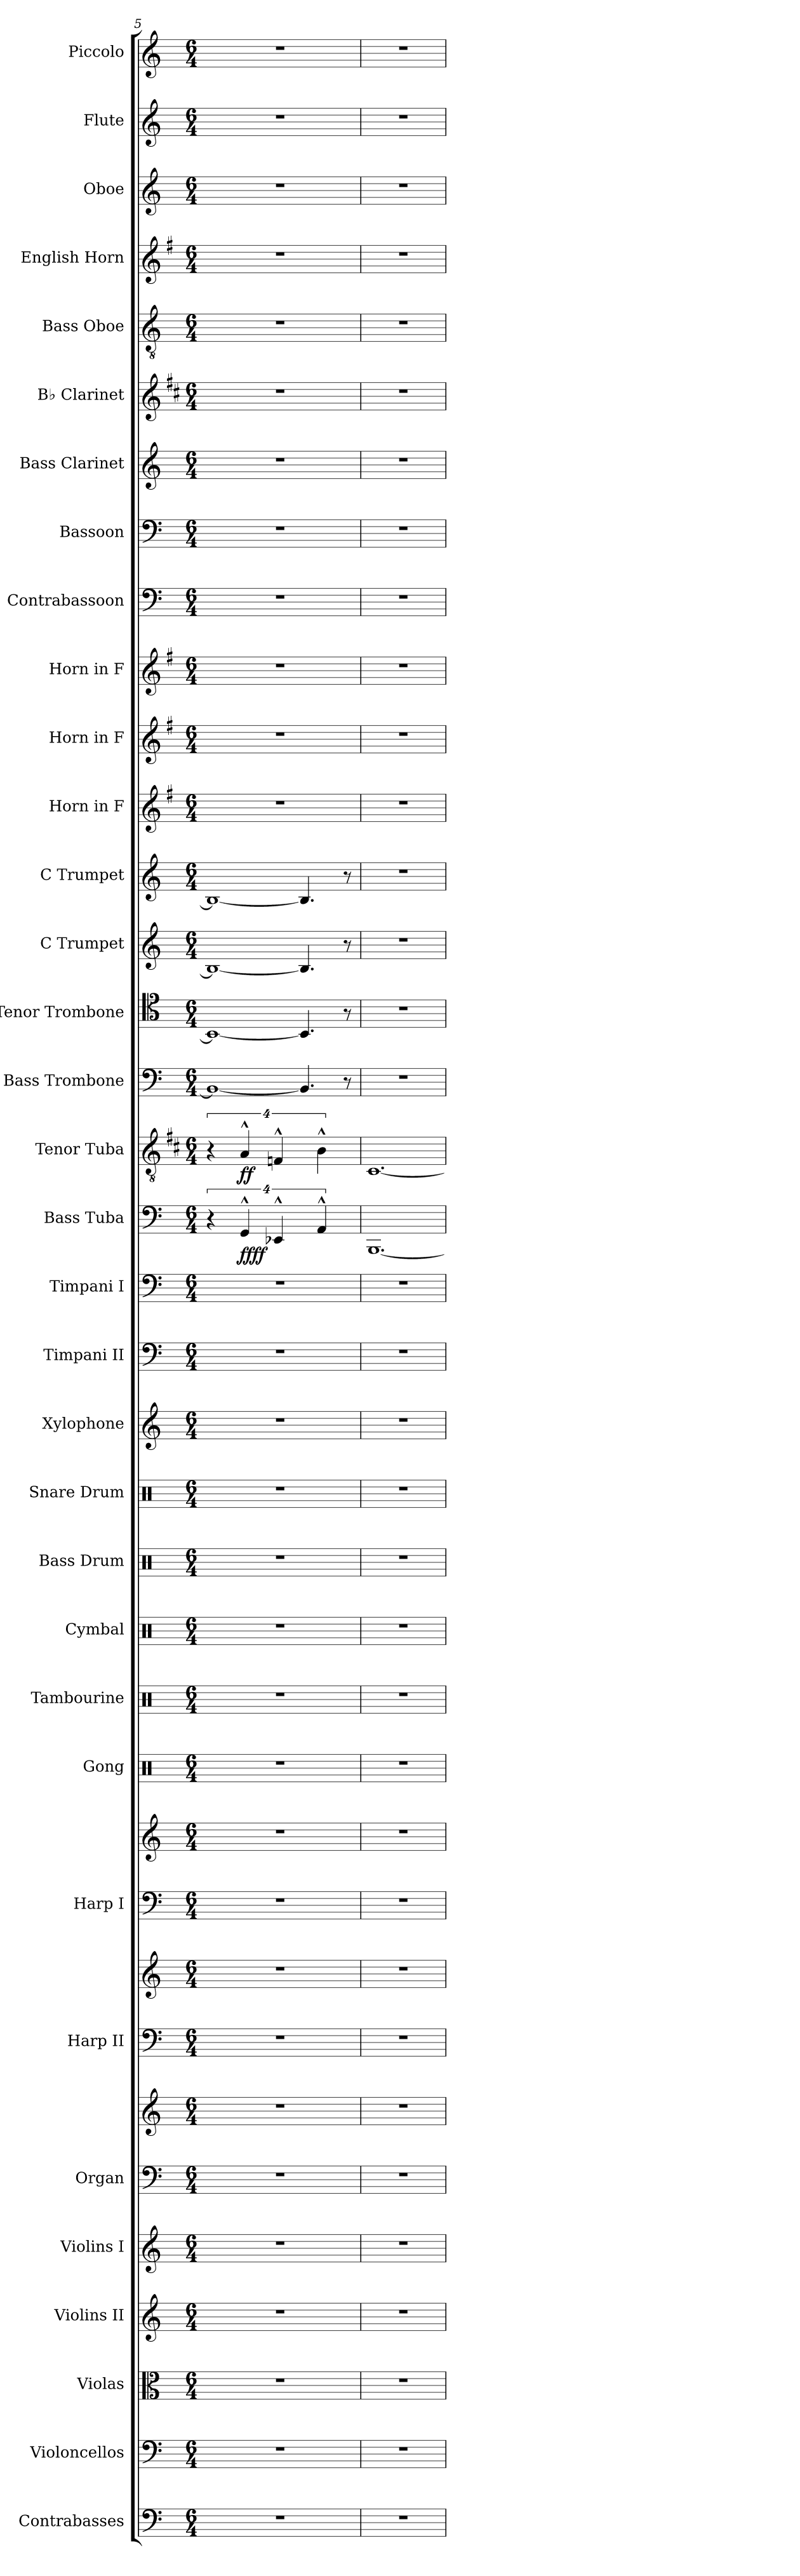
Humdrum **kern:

**kern	**kern	**kern	**kern	**kern	**kern	**kern	**kern	**kern	**kern	**kern	**kern	**kern	**kern	**kern	**kern	**kern	**kern	**kern	**kern	**dynam	**kern	**dynam	**kern	**kern	**kern	**kern	**kern	**kern	**kern	**kern	**kern	**kern	**kern	**kern	**kern	**kern	**kern	**kern
*part34	*part33	*part32	*part31	*part30	*part29	*part29	*part28	*part28	*part27	*part27	*part26	*part25	*part24	*part23	*part22	*part21	*part20	*part19	*part18	*part18	*part17	*part17	*part16	*part15	*part14	*part13	*part12	*part11	*part10	*part9	*part8	*part7	*part6	*part5	*part4	*part3	*part2	*part1
*staff37	*staff36	*staff35	*staff34	*staff33	*staff32	*staff31	*staff30	*staff29	*staff28	*staff27	*staff26	*staff25	*staff24	*staff23	*staff22	*staff21	*staff20	*staff19	*staff18	*staff18	*staff17	*staff17	*staff16	*staff15	*staff14	*staff13	*staff12	*staff11	*staff10	*staff9	*staff8	*staff7	*staff6	*staff5	*staff4	*staff3	*staff2	*staff1
*I"Contrabasses	*I"Violoncellos	*I"Violas	*I"Violins II	*I"Violins I	*I"Organ	*	*I"Harp II	*	*I"Harp I	*	*I"Gong	*I"Tambourine	*I"Cymbal	*I"Bass Drum	*I"Snare Drum	*I"Xylophone	*I"Timpani II	*I"Timpani I	*I"Bass Tuba	*	*I"Tenor Tuba	*	*I"Bass Trombone	*I"Tenor Trombone	*I"C Trumpet	*I"C Trumpet	*I"Horn in F	*I"Horn in F	*I"Horn in F	*I"Contrabassoon	*I"Bassoon	*I"Bass Clarinet	*I"B♭ Clarinet	*I"Bass Oboe	*I"English Horn	*I"Oboe	*I"Flute	*I"Piccolo
*I'Cbs.	*I'Vcs.	*I'Vlas.	*I'Vlns.	*I'Vlns.	*I'Org.	*	*I'Hrp.	*	*I'Hrp.	*	*	*I'Tamb.	*I'Cym.	*I'B. Dr.	*I'Sn. Dr.	*I'Xyl.	*I'Timp.	*I'Timp.	*I'Tba.	*	*	*	*I'B. Tbn.	*I'T. Tbn.	*I'C Tpt.	*I'C Tpt.	*	*	*	*I'Cbsn.	*I'Bsn.	*I'B. Cl.	*I'B♭ Cl.	*	*I'E. Hn.	*I'Ob.	*I'Fl.	*I'Picc.
*clefF4	*clefF4	*clefC3	*clefG2	*clefG2	*clefF4	*clefG2	*clefF4	*clefG2	*clefF4	*clefG2	*clefX	*clefX	*clefX	*clefX	*clefX	*clefG2	*clefF4	*clefF4	*clefF4	*	*clefGv2	*	*clefF4	*clefC4	*clefG2	*clefG2	*clefG2	*clefG2	*clefG2	*clefF4	*clefF4	*clefG2	*clefG2	*clefGv2	*clefG2	*clefG2	*clefG2	*clefG2
*ITrd7c12	*	*	*	*	*	*	*	*	*	*	*	*	*	*	*	*ITrd-7c-12	*	*	*	*	*ITrd1c2	*	*	*	*	*	*ITrd4c7	*ITrd4c7	*ITrd4c7	*ITrd7c12	*	*ITrd8c14	*ITrd1c2	*	*ITrd4c7	*	*	*ITrd-7c-12
*k[]	*k[]	*k[]	*k[]	*k[]	*k[]	*k[]	*k[]	*k[]	*k[]	*k[]	*k[]	*k[]	*k[]	*k[]	*k[]	*k[]	*k[]	*k[]	*k[]	*	*k[]	*	*k[]	*k[]	*k[]	*k[]	*k[]	*k[]	*k[]	*k[]	*k[]	*k[]	*k[]	*k[]	*k[]	*k[]	*k[]	*k[]
*M6/4	*M6/4	*M6/4	*M6/4	*M6/4	*M6/4	*M6/4	*M6/4	*M6/4	*M6/4	*M6/4	*M6/4	*M6/4	*M6/4	*M6/4	*M6/4	*M6/4	*M6/4	*M6/4	*M6/4	*	*M6/4	*	*M6/4	*M6/4	*M6/4	*M6/4	*M6/4	*M6/4	*M6/4	*M6/4	*M6/4	*M6/4	*M6/4	*M6/4	*M6/4	*M6/4	*M6/4	*M6/4
*MM216	*MM216	*MM216	*MM216	*MM216	*MM216	*MM216	*MM216	*MM216	*MM216	*MM216	*MM216	*MM216	*MM216	*MM216	*MM216	*MM216	*MM216	*MM216	*MM216	*	*MM216	*	*MM216	*MM216	*MM216	*MM216	*MM216	*MM216	*MM216	*MM216	*MM216	*MM216	*MM216	*MM216	*MM216	*MM216	*MM216	*MM216
=5	=5	=5	=5	=5	=5	=5	=5	=5	=5	=5	=5	=5	=5	=5	=5	=5	=5	=5	=5	=5	=5	=5	=5	=5	=5	=5	=5	=5	=5	=5	=5	=5	=5	=5	=5	=5	=5	=5
1.r	1.r	1.r	1.r	1.r	1.r	1.r	1.r	1.r	1.r	1.r	1.r	1.r	1.r	1.r	1.r	1.r	1.r	1.r	8%3r	.	8%3r	.	1BB_	1BB_	1B_	1B_	1.r	1.r	1.r	1.r	1.r	1.r	1.r	1.r	1.r	1.r	1.r	1.r
!	!	!	!	!	!	!	!	!	!	!	!	!	!	!	!	!	!	!	!	!LO:DY:b	!	!	!	!	!	!	!	!	!	!	!	!	!	!	!	!	!	!
!	!	!	!	!	!	!	!	!	!	!	!	!	!	!	!	!	!	!	!	!LO:DY:n=1:b	!	!LO:DY:b	!	!	!	!	!	!	!	!	!	!	!	!	!	!	!	!
.	.	.	.	.	.	.	.	.	.	.	.	.	.	.	.	.	.	.	8%3GG^^/	ff ff	8%3G^^/	ff	.	.	.	.	.	.	.	.	.	.	.	.	.	.	.	.
.	.	.	.	.	.	.	.	.	.	.	.	.	.	.	.	.	.	.	8%3EE-X^^/	.	8%3E-X^^/	.	.	.	.	.	.	.	.	.	.	.	.	.	.	.	.	.
.	.	.	.	.	.	.	.	.	.	.	.	.	.	.	.	.	.	.	.	.	.	.	4.BB/]	4.BB/]	4.B/]	4.B/]	.	.	.	.	.	.	.	.	.	.	.	.
.	.	.	.	.	.	.	.	.	.	.	.	.	.	.	.	.	.	.	8%3AA^^/	.	8%3A^^\	.	.	.	.	.	.	.	.	.	.	.	.	.	.	.	.	.
.	.	.	.	.	.	.	.	.	.	.	.	.	.	.	.	.	.	.	.	.	.	.	8r	8r	8r	8r	.	.	.	.	.	.	.	.	.	.	.	.
=6	=6	=6	=6	=6	=6	=6	=6	=6	=6	=6	=6	=6	=6	=6	=6	=6	=6	=6	=6	=6	=6	=6	=6	=6	=6	=6	=6	=6	=6	=6	=6	=6	=6	=6	=6	=6	=6	=6
*	*	*	*	*	*	*	*	*	*	*	*	*	*	*	*	*	*	*	*	*	*	*	*	*	*	*	*	*	*	*	*	*	*	*	*	*	*	*MM216
1.r	1.r	1.r	1.r	1.r	1.r	1.r	1.r	1.r	1.r	1.r	1.r	1.r	1.r	1.r	1.r	1.r	1.r	1.r	[1.BBB	.	[1.BB	.	1.r	1.r	1.r	1.r	1.r	1.r	1.r	1.r	1.r	1.r	1.r	1.r	1.r	1.r	1.r	1.r
=	=	=	=	=	=	=	=	=	=	=	=	=	=	=	=	=	=	=	=	=	=	=	=	=	=	=	=	=	=	=	=	=	=	=	=	=	=	=
*-	*-	*-	*-	*-	*-	*-	*-	*-	*-	*-	*-	*-	*-	*-	*-	*-	*-	*-	*-	*-	*-	*-	*-	*-	*-	*-	*-	*-	*-	*-	*-	*-	*-	*-	*-	*-	*-	*-
